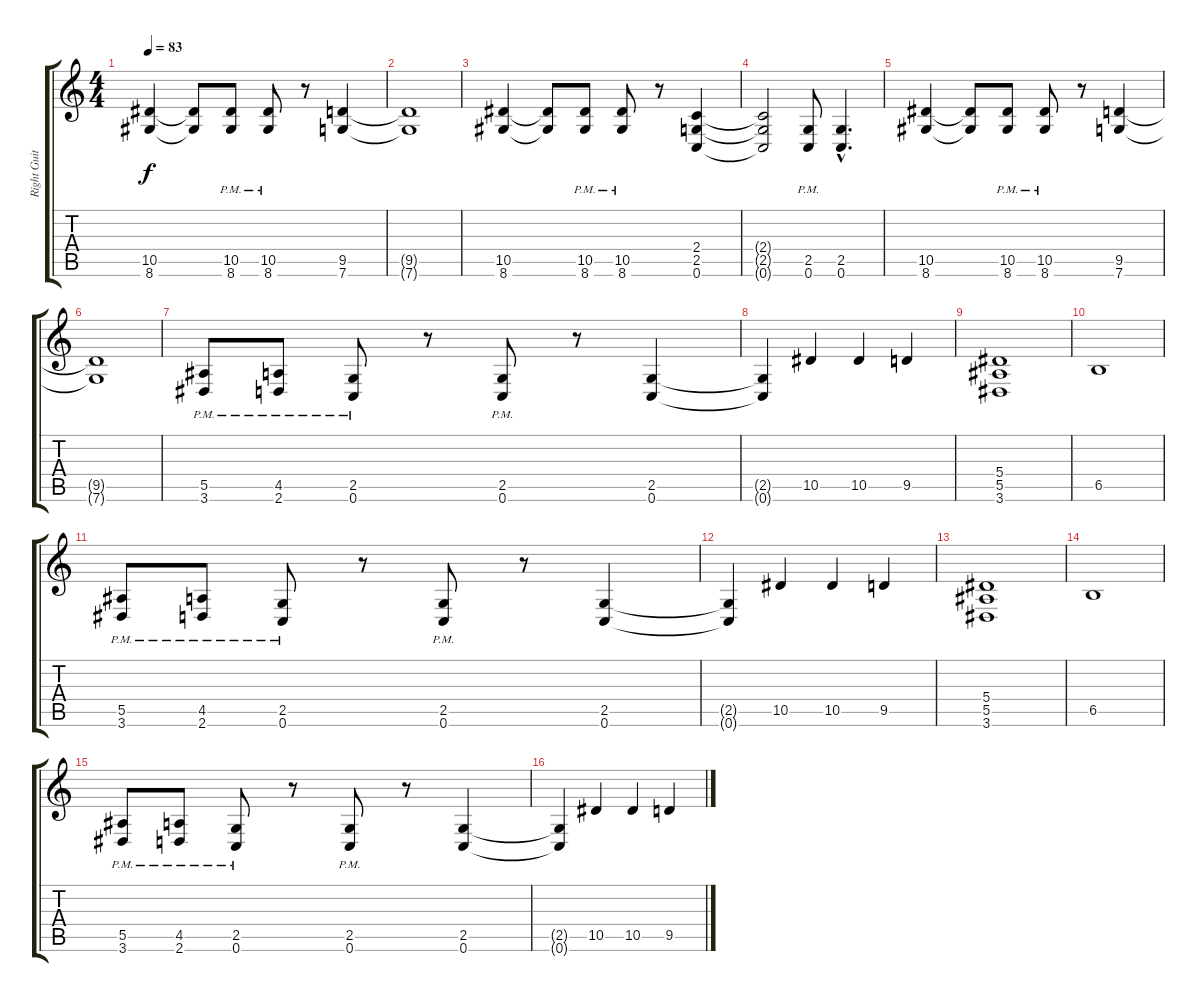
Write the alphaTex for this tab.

\track ("Right Guitar" "Right Guit") {instrument distortionguitar}
\staff {score tabs}
\tuning (C4 G3 Eb3 Bb2 F2 C2) {hide}
\ts (4 4)
\tempo 83
\clef g2
\ks c
(10.5 8.6).4{dy f} (10.5{t} 8.6{t}).8 (10.5{pm} 8.6{pm}).8 (10.5{pm} 8.6{pm}).8 r.8 (9.5 7.6).4 |
(9.5{t} 7.6{t}).1 |
(10.5 8.6).4 (10.5{t} 8.6{t}).8 (10.5{pm} 8.6{pm}).8 (10.5{pm} 8.6{pm}).8 r.8 (2.4 2.5 0.6).4 |
(2.4{t} 2.5{t} 0.6{t}).2 (2.5{pm} 0.6{pm}).8 (2.5{hac} 0.6{hac}).4{d} |
(10.5 8.6).4 (10.5{t} 8.6{t}).8 (10.5{pm} 8.6{pm}).8 (10.5{pm} 8.6{pm}).8 r.8 (9.5 7.6).4 |
(9.5{t} 7.6{t}).1 |
(5.5{pm} 3.6{pm}).8 (4.5{pm} 2.6{pm}).8 (2.5{pm} 0.6{pm}).8 r.8 (2.5{pm} 0.6{pm}).8 r.8 (2.5 0.6).4 |
(2.5{t} 0.6{t}).4 10.5.4 10.5.4 9.5.4 |
(5.4 5.5 3.6).1 |
6.5.1 |
(5.5{pm} 3.6{pm}).8 (4.5{pm} 2.6{pm}).8 (2.5{pm} 0.6{pm}).8 r.8 (2.5{pm} 0.6{pm}).8 r.8 (2.5 0.6).4 |
(2.5{t} 0.6{t}).4 10.5.4 10.5.4 9.5.4 |
(5.4 5.5 3.6).1 |
6.5.1 |
(5.5{pm} 3.6{pm}).8 (4.5{pm} 2.6{pm}).8 (2.5{pm} 0.6{pm}).8 r.8 (2.5{pm} 0.6{pm}).8 r.8 (2.5 0.6).4 |
(2.5{t} 0.6{t}).4 10.5.4 10.5.4 9.5.4
